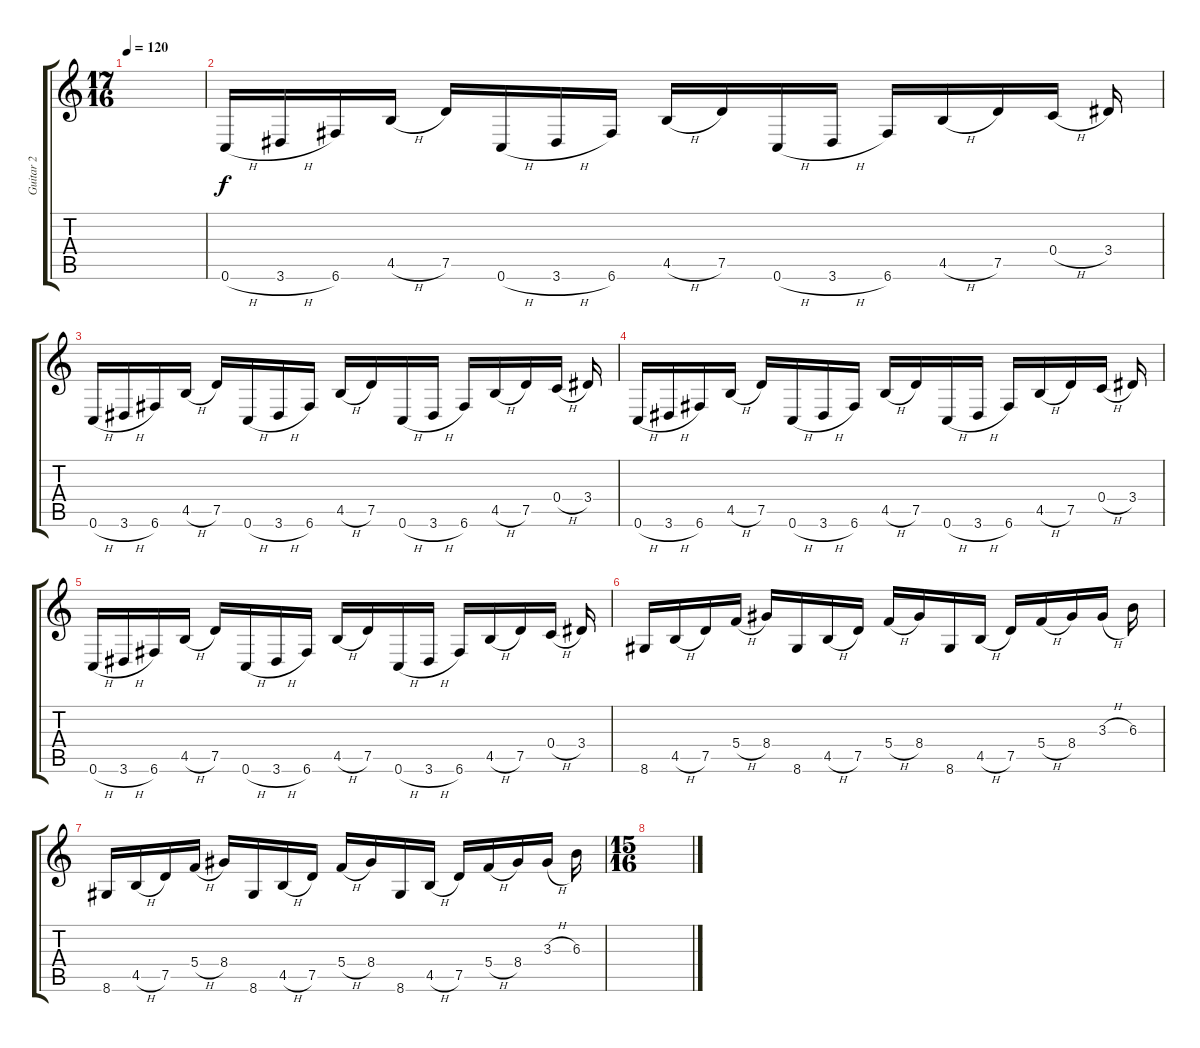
\track ("Guitar 2" "Guitar 2") {instrument overdrivenguitar}
\staff {score tabs}
\tuning (D4 A3 F3 C3 G2 C2) {hide}
\ts (17 16)
\tempo 120
\clef g2
\ks c
|
0.6{h}.16{volume 16} 3.6{h}.16 6.6.16 4.5{h}.16 7.5.16 0.6{h}.16 3.6{h}.16 6.6.16 4.5{h}.16 7.5.16 0.6{h}.16 3.6{h}.16 6.6.16 4.5{h}.16 7.5.16 0.4{h}.16 3.4.16 |
0.6{h}.16 3.6{h}.16 6.6.16 4.5{h}.16 7.5.16 0.6{h}.16 3.6{h}.16 6.6.16 4.5{h}.16 7.5.16 0.6{h}.16 3.6{h}.16 6.6.16 4.5{h}.16 7.5.16 0.4{h}.16 3.4.16 |
0.6{h}.16 3.6{h}.16 6.6.16 4.5{h}.16 7.5.16 0.6{h}.16 3.6{h}.16 6.6.16 4.5{h}.16 7.5.16 0.6{h}.16 3.6{h}.16 6.6.16 4.5{h}.16 7.5.16 0.4{h}.16 3.4.16 |
0.6{h}.16 3.6{h}.16 6.6.16 4.5{h}.16 7.5.16 0.6{h}.16 3.6{h}.16 6.6.16 4.5{h}.16 7.5.16 0.6{h}.16 3.6{h}.16 6.6.16 4.5{h}.16 7.5.16 0.4{h}.16 3.4.16 |
8.6.16 4.5{h}.16 7.5.16 5.4{h}.16 8.4.16 8.6.16 4.5{h}.16 7.5.16 5.4{h}.16 8.4.16 8.6.16 4.5{h}.16 7.5.16 5.4{h}.16 8.4.16 3.3{h}.16 6.3.16 |
8.6.16 4.5{h}.16 7.5.16 5.4{h}.16 8.4.16 8.6.16 4.5{h}.16 7.5.16 5.4{h}.16 8.4.16 8.6.16 4.5{h}.16 7.5.16 5.4{h}.16 8.4.16 3.3{h}.16 6.3.16 |
\ts (15 16)
